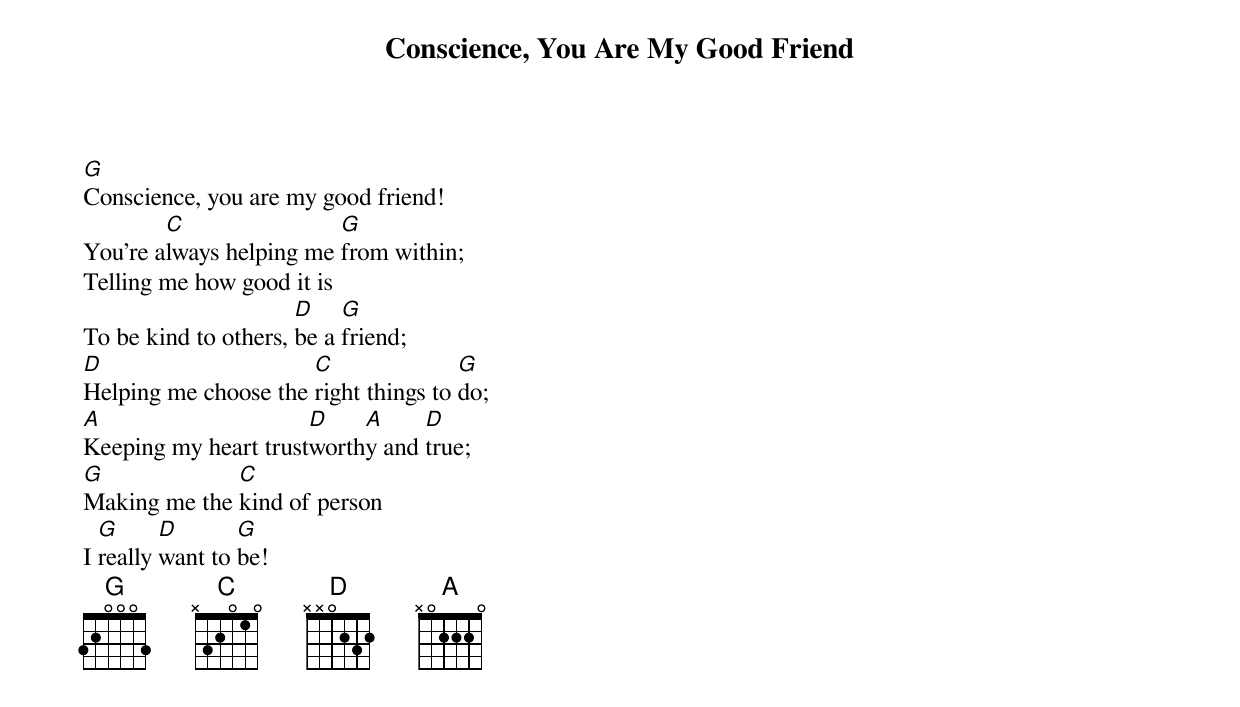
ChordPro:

{title: Conscience, You Are My Good Friend}


[G]Conscience, you are my good friend!
You're a[C]lways helping me [G]from within;
Telling me how good it is
To be kind to others, [D]be a [G]friend;
[D]Helping me choose the [C]right things to [G]do;
[A]Keeping my heart trust[D]worth[A]y and [D]true;
[G]Making me the [C]kind of person
I [G]really [D]want to [G]be!
